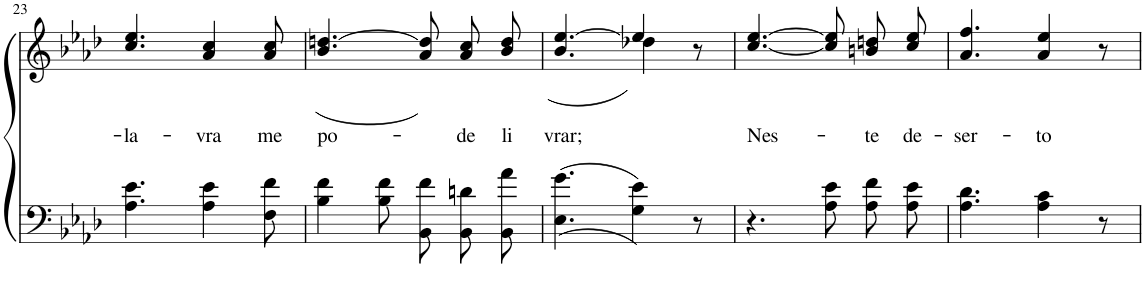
**kern	**kern	**text
*part2	*part1	*part1
*staff2	*staff1	*staff1
*I"Parte III e IV	*I"Parte I e II	*
!!LO:PB:g=z
*clefF4	*clefG2	*
*Trd2c3	*Trd2c3	*
*k[b-e-a-d-]	*k[b-e-a-d-]	*
*M6/8	*M6/8	*
=23	=23	=23
!	!	!LO:LY:b
4.A-\ 4.e-\	4.cc/ 4.ee-/	-la-
!	!	!LO:LY:b
4A-\ 4e-\	4a-/ 4cc/	-vra
!	!	!LO:LY:b
8F\ 8f\	8a-/ 8cc/	me
=24	=24	=24
!	!	!LO:LY:b
4B-\ 4f\	(4.b-/ [4.ddn/	po-
8B-\ 8f\	.	.
8BB-\ 8f\L	8a-\ 8dd]\L)	.
!	!	!LO:LY:b
8BB-\ 8dn\	8a-\ 8cc\	-de
!	!	!LO:LY:b
8BB-\ 8a-\J	8b-\ 8dd\J	li-
=25	=25	=25
*	*^	*
!	!	!	!LO:LY:b
((4.E-\ 4.g\	4.ryy	(4.b-/ [4.ee-/	-vrar;
4G\ 4e-\))	4ee-/]	4dd-X\)	.
8r	8r	8ryy	.
=26	=26	=26	=26
!	!	!	!LO:LY:b
*	*v	*v	*
4.r	[4.cc/ [4.ee-/	Nes-
8A-\ 8e-\L	8cc]\ 8ee-]\L	.
!	!	!LO:LY:b
8A-\ 8f\	8bn\ 8ddn\	-te
!	!	!LO:LY:b
8A-\ 8e-\J	8cc\ 8ee-\J	de-
=27	=27	=27
!	!	!LO:LY:b
4.A-\ 4.d-\	4.a-/ 4.ff/	-ser-
!	!	!LO:LY:b
4A-\ 4c\	4a-/ 4ee-/	-to
8r	8r	.
=	=	=
*-	*-	*-
